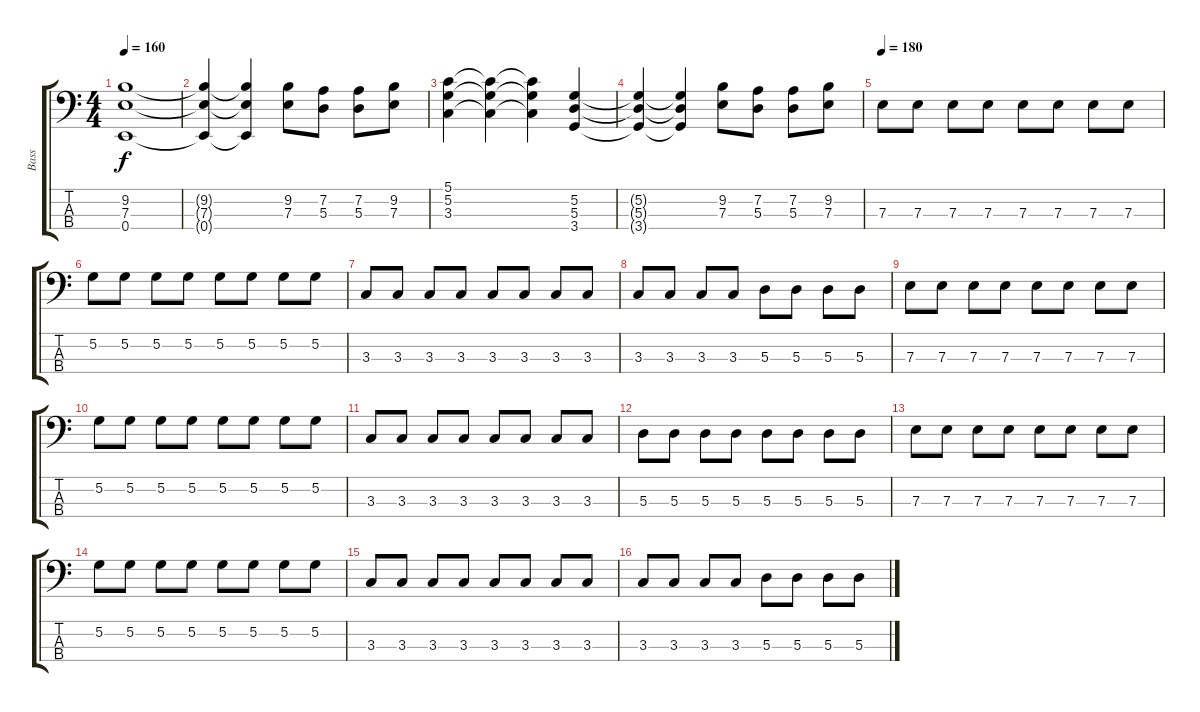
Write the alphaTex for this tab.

\track ("Bass" "Bass") {instrument acousticguitarsteel}
\staff {score tabs}
\tuning (G2 D2 A1 E1) {hide}
\ts (4 4)
\tempo 160
\clef f4
\ks c
(9.2 7.3 0.4).1{dy f} |
(9.2{t} 7.3{t} 0.4{t}).4 (9.2{t} 7.3{t} 0.4{t}).4 (9.2 7.3).8 (7.2 5.3).8 (7.2 5.3).8 (9.2 7.3).8 |
(5.1 5.2 3.3).4 (5.1{t} 5.2{t} 3.3{t}).4 (5.1{t} 5.2{t} 3.3{t}).4 (5.2 5.3 3.4).4 |
(5.2{t} 5.3{t} 3.4{t}).4 (5.2{t} 5.3{t} 3.4{t}).4 (9.2 7.3).8 (7.2 5.3).8 (7.2 5.3).8 (9.2 7.3).8 |
\tempo 180
7.3.8 7.3.8 7.3.8 7.3.8 7.3.8 7.3.8 7.3.8 7.3.8 |
5.2.8 5.2.8 5.2.8 5.2.8 5.2.8 5.2.8 5.2.8 5.2.8 |
3.3.8 3.3.8 3.3.8 3.3.8 3.3.8 3.3.8 3.3.8 3.3.8 |
3.3.8 3.3.8 3.3.8 3.3.8 5.3.8 5.3.8 5.3.8 5.3.8 |
7.3.8 7.3.8 7.3.8 7.3.8 7.3.8 7.3.8 7.3.8 7.3.8 |
5.2.8 5.2.8 5.2.8 5.2.8 5.2.8 5.2.8 5.2.8 5.2.8 |
3.3.8 3.3.8 3.3.8 3.3.8 3.3.8 3.3.8 3.3.8 3.3.8 |
5.3.8 5.3.8 5.3.8 5.3.8 5.3.8 5.3.8 5.3.8 5.3.8 |
7.3.8 7.3.8 7.3.8 7.3.8 7.3.8 7.3.8 7.3.8 7.3.8 |
5.2.8 5.2.8 5.2.8 5.2.8 5.2.8 5.2.8 5.2.8 5.2.8 |
3.3.8 3.3.8 3.3.8 3.3.8 3.3.8 3.3.8 3.3.8 3.3.8 |
3.3.8 3.3.8 3.3.8 3.3.8 5.3.8 5.3.8 5.3.8 5.3.8
